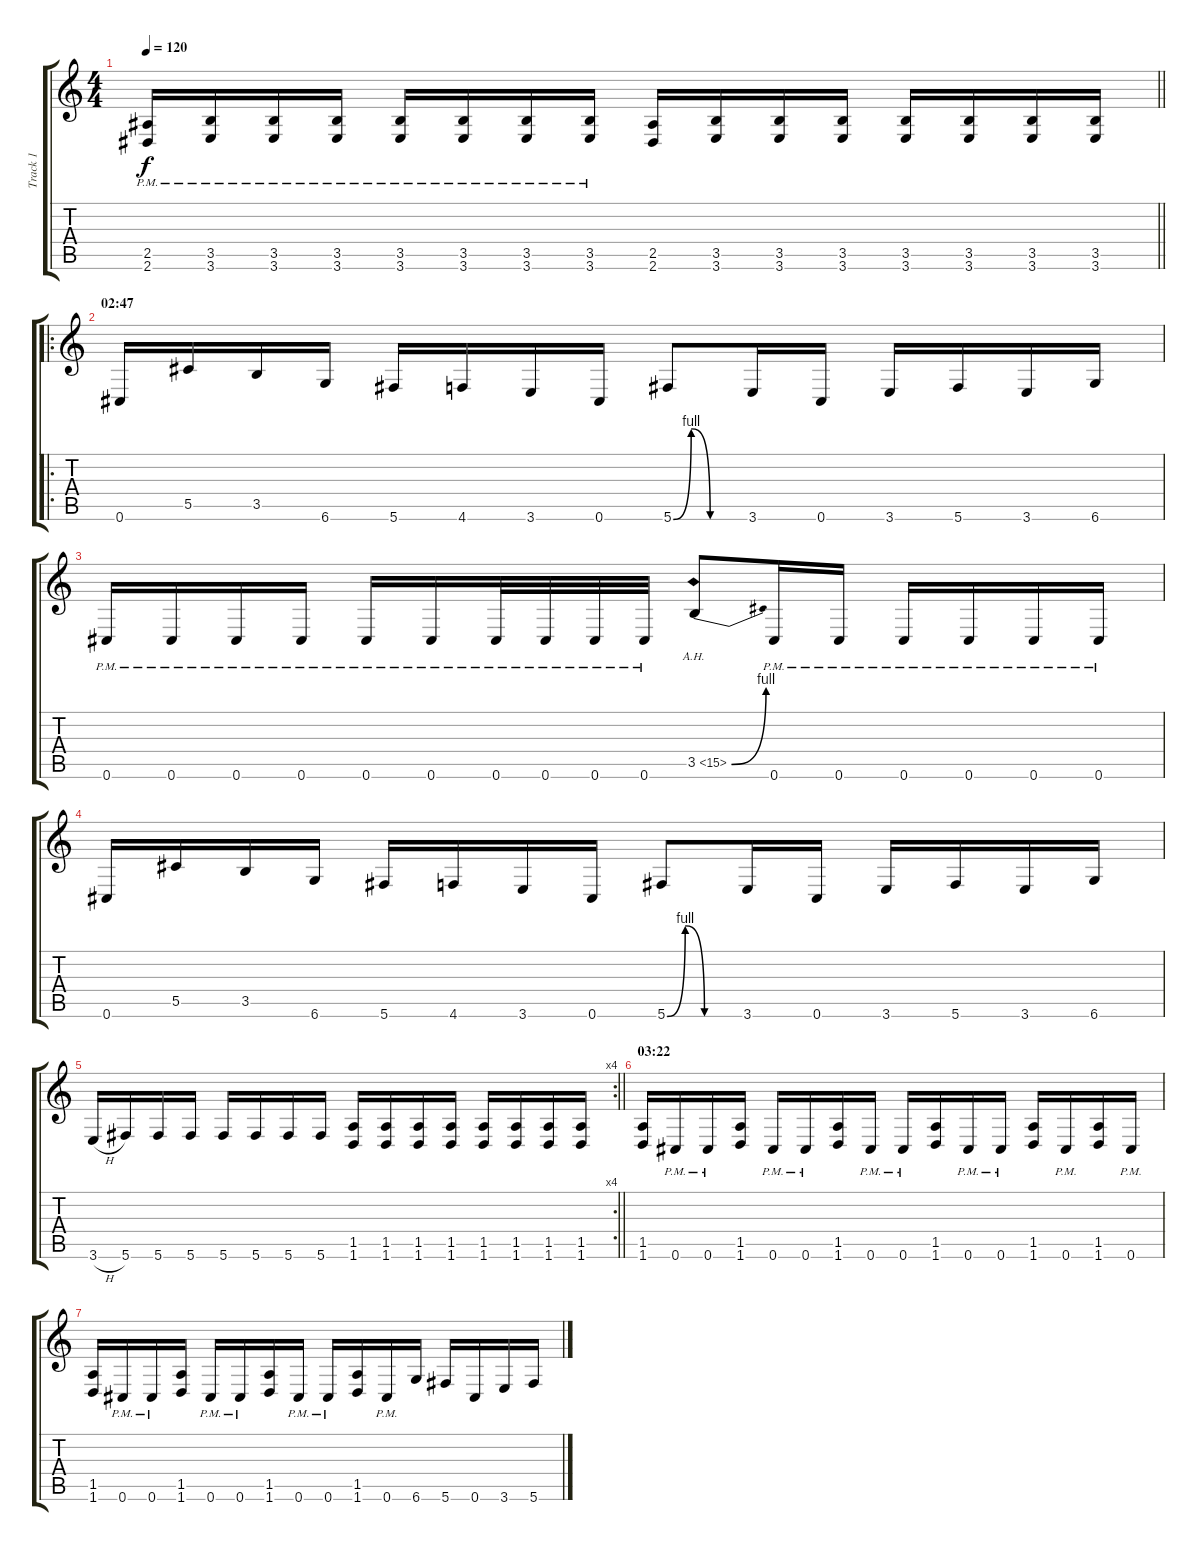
\track ("Track 1" "Track 1") {instrument overdrivenguitar}
\staff {score tabs}
\tuning (Eb4 Bb3 Gb3 Db3 Ab2 Db2) {hide}
\ts (4 4)
\tempo 120
\clef g2
\barLineRight lightlight
\ks c
(2.5{pm} 2.6{pm}).16{dy f} (3.5{pm} 3.6{pm}).16 (3.5{pm} 3.6{pm}).16 (3.5{pm} 3.6{pm}).16 (3.5{pm} 3.6{pm}).16 (3.5{pm} 3.6{pm}).16 (3.5{pm} 3.6{pm}).16 (3.5{pm} 3.6{pm}).16 (2.5 2.6).16 (3.5 3.6).16 (3.5 3.6).16 (3.5 3.6).16 (3.5 3.6).16 (3.5 3.6).16 (3.5 3.6).16 (3.5 3.6).16 |
\ro
\section ("" "02:47")
0.6.16 5.5.16 3.5.16 6.6.16 5.6.16 4.6.16 3.6.16 0.6.16 5.6{be (custom 0 0 15 4 31 0 60 0)}.8 3.6.16 0.6.16 3.6.16 5.6.16 3.6.16 6.6.16 |
0.6{pm}.16 0.6{pm}.16 0.6{pm}.16 0.6{pm}.16 0.6{pm}.16 0.6{pm}.16 0.6{pm}.32 0.6{pm}.32 0.6{pm}.32 0.6{pm}.32 3.5{be (bend 0 0 60 4) ah 12}.8 0.6{pm}.16 0.6{pm}.16 0.6{pm}.16 0.6{pm}.16 0.6{pm}.16 0.6{pm}.16 |
0.6.16 5.5.16 3.5.16 6.6.16 5.6.16 4.6.16 3.6.16 0.6.16 5.6{be (custom 0 0 15 4 31 0 60 0)}.8 3.6.16 0.6.16 3.6.16 5.6.16 3.6.16 6.6.16 |
\rc 4
\barLineRight lightlight
3.6{h}.16 5.6.16 5.6.16 5.6.16 5.6.16 5.6.16 5.6.16 5.6.16 (1.5 1.6).16 (1.5 1.6).16 (1.5 1.6).16 (1.5 1.6).16 (1.5 1.6).16 (1.5 1.6).16 (1.5 1.6).16 (1.5 1.6).16 |
\section ("" "03:22")
(1.5 1.6).16 0.6{pm}.16 0.6{pm}.16 (1.5 1.6).16 0.6{pm}.16 0.6{pm}.16 (1.5 1.6).16 0.6{pm}.16 0.6{pm}.16 (1.5 1.6).16 0.6{pm}.16 0.6{pm}.16 (1.5 1.6).16 0.6{pm}.16 (1.5 1.6).16 0.6{pm}.16 |
(1.5 1.6).16 0.6{pm}.16 0.6{pm}.16 (1.5 1.6).16 0.6{pm}.16 0.6{pm}.16 (1.5 1.6).16 0.6{pm}.16 0.6{pm}.16 (1.5 1.6).16 0.6{pm}.16 6.6.16 5.6.16 0.6.16 3.6.16 5.6.16
